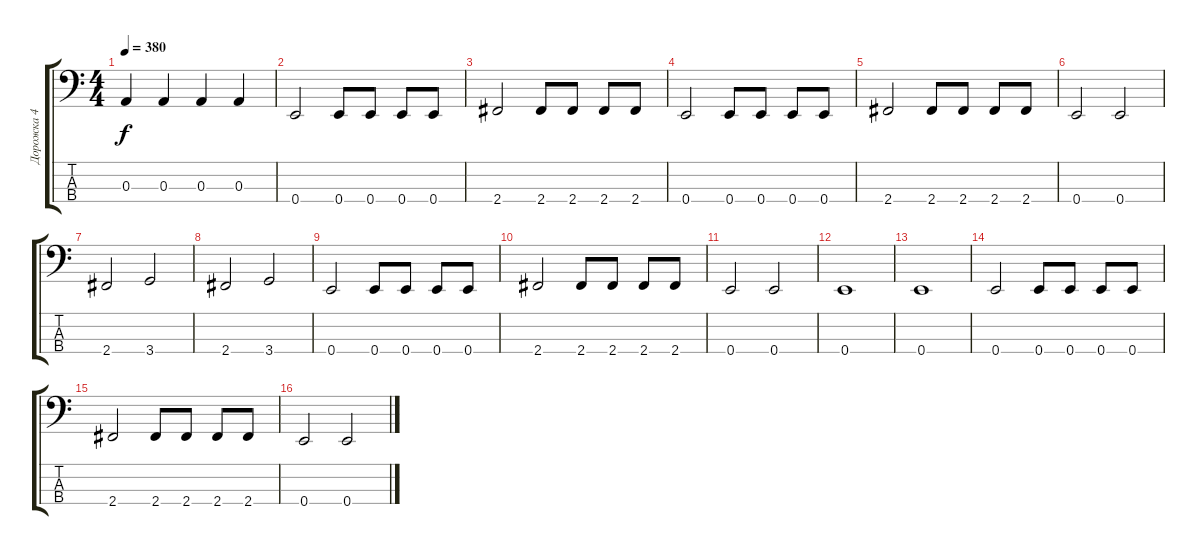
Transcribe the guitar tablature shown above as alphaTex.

\track ("Дорожка 4" "Дорожка 4") {instrument electricbassfinger}
\staff {score tabs}
\tuning (G2 D2 A1 E1) {hide}
\ts (4 4)
\tempo 380
\clef f4
\ks c
0.3.4{dy f} 0.3.4 0.3.4 0.3.4 |
0.4.2 0.4.8 0.4.8 0.4.8 0.4.8 |
2.4.2 2.4.8 2.4.8 2.4.8 2.4.8 |
0.4.2 0.4.8 0.4.8 0.4.8 0.4.8 |
2.4.2 2.4.8 2.4.8 2.4.8 2.4.8 |
0.4.2 0.4.2 |
2.4.2 3.4.2 |
2.4.2 3.4.2 |
0.4.2 0.4.8 0.4.8 0.4.8 0.4.8 |
2.4.2 2.4.8 2.4.8 2.4.8 2.4.8 |
0.4.2 0.4.2 |
0.4.1 |
0.4.1 |
0.4.2 0.4.8 0.4.8 0.4.8 0.4.8 |
2.4.2 2.4.8 2.4.8 2.4.8 2.4.8 |
0.4.2 0.4.2
